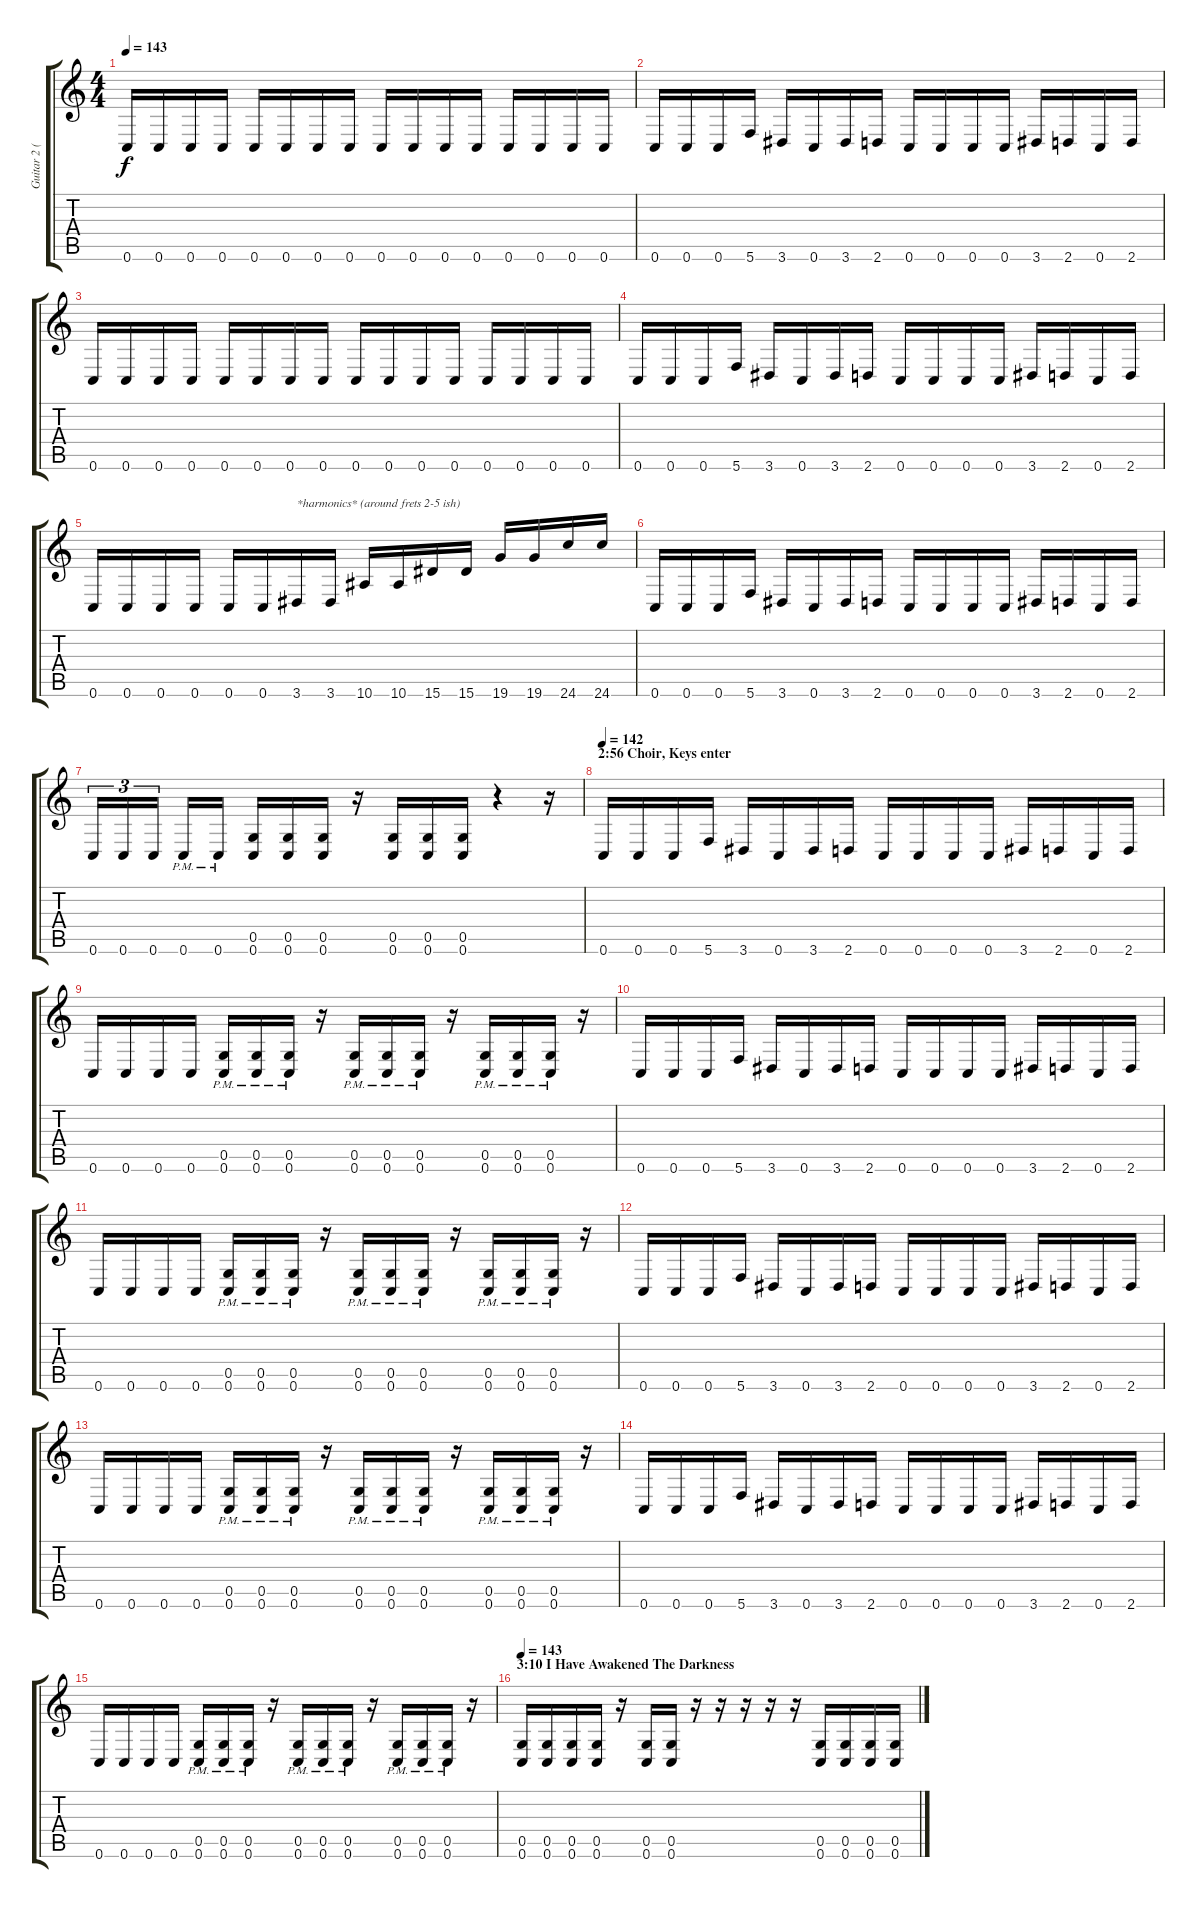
\track ("Guitar 2 (Jari)" "Guitar 2 (") {instrument distortionguitar}
\staff {score tabs}
\tuning (D4 A3 F3 C3 G2 C2) {hide}
\ts (4 4)
\tempo 143
\clef g2
\ks c
0.6.16{dy f} 0.6.16 0.6.16 0.6.16 0.6.16 0.6.16 0.6.16 0.6.16 0.6.16 0.6.16 0.6.16 0.6.16 0.6.16 0.6.16 0.6.16 0.6.16 |
0.6.16 0.6.16 0.6.16 5.6.16 3.6.16 0.6.16 3.6.16 2.6.16 0.6.16 0.6.16 0.6.16 0.6.16 3.6.16 2.6.16 0.6.16 2.6.16 |
0.6.16 0.6.16 0.6.16 0.6.16 0.6.16 0.6.16 0.6.16 0.6.16 0.6.16 0.6.16 0.6.16 0.6.16 0.6.16 0.6.16 0.6.16 0.6.16 |
0.6.16 0.6.16 0.6.16 5.6.16 3.6.16 0.6.16 3.6.16 2.6.16 0.6.16 0.6.16 0.6.16 0.6.16 3.6.16 2.6.16 0.6.16 2.6.16 |
0.6.16 0.6.16 0.6.16 0.6.16 0.6.16 0.6.16 3.6.16{txt "*harmonics* (around frets 2-5 ish)"} 3.6.16 10.6.16 10.6.16 15.6.16 15.6.16 19.6.16 19.6.16 24.6.16 24.6.16 |
0.6.16 0.6.16 0.6.16 5.6.16 3.6.16 0.6.16 3.6.16 2.6.16 0.6.16 0.6.16 0.6.16 0.6.16 3.6.16 2.6.16 0.6.16 2.6.16 |
0.6.16{tu (3 2)} 0.6.16{tu (3 2)} 0.6.16{tu (3 2)} 0.6{pm}.16 0.6{pm}.16 (0.5 0.6).16 (0.5 0.6).16 (0.5 0.6).16 r.16 (0.5 0.6).16 (0.5 0.6).16 (0.5 0.6).16 r.4 r.16 |
\section ("" "2:56 Choir, Keys enter")
\tempo 142
0.6.16 0.6.16 0.6.16 5.6.16 3.6.16 0.6.16 3.6.16 2.6.16 0.6.16 0.6.16 0.6.16 0.6.16 3.6.16 2.6.16 0.6.16 2.6.16 |
0.6.16 0.6.16 0.6.16 0.6.16 (0.5{pm} 0.6{pm}).16 (0.5{pm} 0.6{pm}).16 (0.5{pm} 0.6{pm}).16 r.16 (0.5{pm} 0.6{pm}).16 (0.5{pm} 0.6{pm}).16 (0.5{pm} 0.6{pm}).16 r.16 (0.5{pm} 0.6{pm}).16 (0.5{pm} 0.6{pm}).16 (0.5{pm} 0.6{pm}).16 r.16 |
0.6.16 0.6.16 0.6.16 5.6.16 3.6.16 0.6.16 3.6.16 2.6.16 0.6.16 0.6.16 0.6.16 0.6.16 3.6.16 2.6.16 0.6.16 2.6.16 |
0.6.16 0.6.16 0.6.16 0.6.16 (0.5{pm} 0.6{pm}).16 (0.5{pm} 0.6{pm}).16 (0.5{pm} 0.6{pm}).16 r.16 (0.5{pm} 0.6{pm}).16 (0.5{pm} 0.6{pm}).16 (0.5{pm} 0.6{pm}).16 r.16 (0.5{pm} 0.6{pm}).16 (0.5{pm} 0.6{pm}).16 (0.5{pm} 0.6{pm}).16 r.16 |
0.6.16 0.6.16 0.6.16 5.6.16 3.6.16 0.6.16 3.6.16 2.6.16 0.6.16 0.6.16 0.6.16 0.6.16 3.6.16 2.6.16 0.6.16 2.6.16 |
0.6.16 0.6.16 0.6.16 0.6.16 (0.5{pm} 0.6{pm}).16 (0.5{pm} 0.6{pm}).16 (0.5{pm} 0.6{pm}).16 r.16 (0.5{pm} 0.6{pm}).16 (0.5{pm} 0.6{pm}).16 (0.5{pm} 0.6{pm}).16 r.16 (0.5{pm} 0.6{pm}).16 (0.5{pm} 0.6{pm}).16 (0.5{pm} 0.6{pm}).16 r.16 |
0.6.16 0.6.16 0.6.16 5.6.16 3.6.16 0.6.16 3.6.16 2.6.16 0.6.16 0.6.16 0.6.16 0.6.16 3.6.16 2.6.16 0.6.16 2.6.16 |
0.6.16 0.6.16 0.6.16 0.6.16 (0.5{pm} 0.6{pm}).16 (0.5{pm} 0.6{pm}).16 (0.5{pm} 0.6{pm}).16 r.16 (0.5{pm} 0.6{pm}).16 (0.5{pm} 0.6{pm}).16 (0.5{pm} 0.6{pm}).16 r.16 (0.5{pm} 0.6{pm}).16 (0.5{pm} 0.6{pm}).16 (0.5{pm} 0.6{pm}).16 r.16 |
\section ("" "3:10 I Have Awakened The Darkness")
\tempo 143
(0.5 0.6).16 (0.5 0.6).16 (0.5 0.6).16 (0.5 0.6).16 r.16 (0.5 0.6).16 (0.5 0.6).16 r.16 r.16 r.16 r.16 r.16 (0.5 0.6).16 (0.5 0.6).16 (0.5 0.6).16 (0.5 0.6).16
